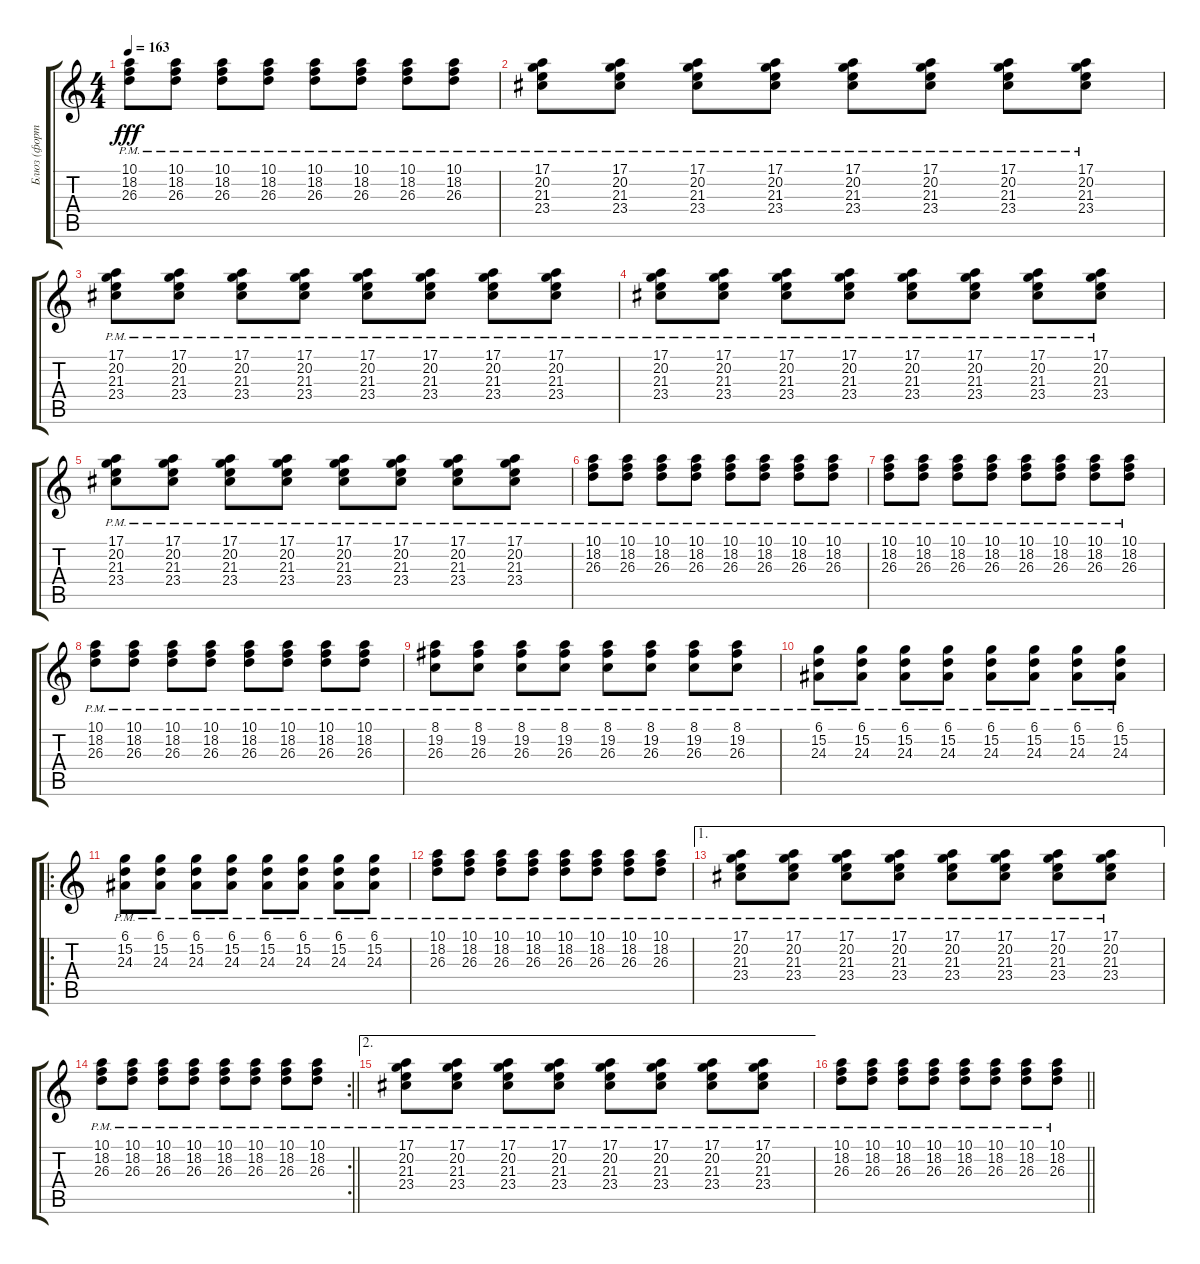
\track ("Блюз (фортепиано)" "Блюз (форт") {instrument acousticgrandpiano}
\staff {score tabs}
\tuning (E4 B3 G3 D3 A2 E2) {hide}
\ts (4 4)
\tempo 163
\clef g2
\ks c
(10.1{pm} 18.2{pm} 26.3{pm}).8{dy fff} (10.1{pm} 18.2{pm} 26.3{pm}).8 (10.1{pm} 18.2{pm} 26.3{pm}).8 (10.1{pm} 18.2{pm} 26.3{pm}).8 (10.1{pm} 18.2{pm} 26.3{pm}).8 (10.1{pm} 18.2{pm} 26.3{pm}).8 (10.1{pm} 18.2{pm} 26.3{pm}).8 (10.1{pm} 18.2{pm} 26.3{pm}).8 |
(17.1{pm} 20.2{pm} 21.3{pm} 23.4{pm}).8 (17.1{pm} 20.2{pm} 21.3{pm} 23.4{pm}).8 (17.1{pm} 20.2{pm} 21.3{pm} 23.4{pm}).8 (17.1{pm} 20.2{pm} 21.3{pm} 23.4{pm}).8 (17.1{pm} 20.2{pm} 21.3{pm} 23.4{pm}).8 (17.1{pm} 20.2{pm} 21.3{pm} 23.4{pm}).8 (17.1{pm} 20.2{pm} 21.3{pm} 23.4{pm}).8 (17.1{pm} 20.2{pm} 21.3{pm} 23.4{pm}).8 |
(17.1{pm} 20.2{pm} 21.3{pm} 23.4{pm}).8 (17.1{pm} 20.2{pm} 21.3{pm} 23.4{pm}).8 (17.1{pm} 20.2{pm} 21.3{pm} 23.4{pm}).8 (17.1{pm} 20.2{pm} 21.3{pm} 23.4{pm}).8 (17.1{pm} 20.2{pm} 21.3{pm} 23.4{pm}).8 (17.1{pm} 20.2{pm} 21.3{pm} 23.4{pm}).8 (17.1{pm} 20.2{pm} 21.3{pm} 23.4{pm}).8 (17.1{pm} 20.2{pm} 21.3{pm} 23.4{pm}).8 |
(17.1{pm} 20.2{pm} 21.3{pm} 23.4{pm}).8 (17.1{pm} 20.2{pm} 21.3{pm} 23.4{pm}).8 (17.1{pm} 20.2{pm} 21.3{pm} 23.4{pm}).8 (17.1{pm} 20.2{pm} 21.3{pm} 23.4{pm}).8 (17.1{pm} 20.2{pm} 21.3{pm} 23.4{pm}).8 (17.1{pm} 20.2{pm} 21.3{pm} 23.4{pm}).8 (17.1{pm} 20.2{pm} 21.3{pm} 23.4{pm}).8 (17.1{pm} 20.2{pm} 21.3{pm} 23.4{pm}).8 |
(17.1{pm} 20.2{pm} 21.3{pm} 23.4{pm}).8 (17.1{pm} 20.2{pm} 21.3{pm} 23.4{pm}).8 (17.1{pm} 20.2{pm} 21.3{pm} 23.4{pm}).8 (17.1{pm} 20.2{pm} 21.3{pm} 23.4{pm}).8 (17.1{pm} 20.2{pm} 21.3{pm} 23.4{pm}).8 (17.1{pm} 20.2{pm} 21.3{pm} 23.4{pm}).8 (17.1{pm} 20.2{pm} 21.3{pm} 23.4{pm}).8 (17.1{pm} 20.2{pm} 21.3{pm} 23.4{pm}).8 |
(10.1{pm} 18.2{pm} 26.3{pm}).8 (10.1{pm} 18.2{pm} 26.3{pm}).8 (10.1{pm} 18.2{pm} 26.3{pm}).8 (10.1{pm} 18.2{pm} 26.3{pm}).8 (10.1{pm} 18.2{pm} 26.3{pm}).8 (10.1{pm} 18.2{pm} 26.3{pm}).8 (10.1{pm} 18.2{pm} 26.3{pm}).8 (10.1{pm} 18.2{pm} 26.3{pm}).8 |
(10.1{pm} 18.2{pm} 26.3{pm}).8 (10.1{pm} 18.2{pm} 26.3{pm}).8 (10.1{pm} 18.2{pm} 26.3{pm}).8 (10.1{pm} 18.2{pm} 26.3{pm}).8 (10.1{pm} 18.2{pm} 26.3{pm}).8 (10.1{pm} 18.2{pm} 26.3{pm}).8 (10.1{pm} 18.2{pm} 26.3{pm}).8 (10.1{pm} 18.2{pm} 26.3{pm}).8 |
(10.1{pm} 18.2{pm} 26.3{pm}).8 (10.1{pm} 18.2{pm} 26.3{pm}).8 (10.1{pm} 18.2{pm} 26.3{pm}).8 (10.1{pm} 18.2{pm} 26.3{pm}).8 (10.1{pm} 18.2{pm} 26.3{pm}).8 (10.1{pm} 18.2{pm} 26.3{pm}).8 (10.1{pm} 18.2{pm} 26.3{pm}).8 (10.1{pm} 18.2{pm} 26.3{pm}).8 |
(8.1{pm} 19.2{pm} 26.3{pm}).8 (8.1{pm} 19.2{pm} 26.3{pm}).8 (8.1{pm} 19.2{pm} 26.3{pm}).8 (8.1{pm} 19.2{pm} 26.3{pm}).8 (8.1{pm} 19.2{pm} 26.3{pm}).8 (8.1{pm} 19.2{pm} 26.3{pm}).8 (8.1{pm} 19.2{pm} 26.3{pm}).8 (8.1{pm} 19.2{pm} 26.3{pm}).8 |
(6.1{pm} 15.2{pm} 24.3{pm}).8 (6.1{pm} 15.2{pm} 24.3{pm}).8 (6.1{pm} 15.2{pm} 24.3{pm}).8 (6.1{pm} 15.2{pm} 24.3{pm}).8 (6.1{pm} 15.2{pm} 24.3{pm}).8 (6.1{pm} 15.2{pm} 24.3{pm}).8 (6.1{pm} 15.2{pm} 24.3{pm}).8 (6.1{pm} 15.2{pm} 24.3{pm}).8 |
\ro
(6.1{pm} 15.2{pm} 24.3{pm}).8 (6.1{pm} 15.2{pm} 24.3{pm}).8 (6.1{pm} 15.2{pm} 24.3{pm}).8 (6.1{pm} 15.2{pm} 24.3{pm}).8 (6.1{pm} 15.2{pm} 24.3{pm}).8 (6.1{pm} 15.2{pm} 24.3{pm}).8 (6.1{pm} 15.2{pm} 24.3{pm}).8 (6.1{pm} 15.2{pm} 24.3{pm}).8 |
(10.1{pm} 18.2{pm} 26.3{pm}).8 (10.1{pm} 18.2{pm} 26.3{pm}).8 (10.1{pm} 18.2{pm} 26.3{pm}).8 (10.1{pm} 18.2{pm} 26.3{pm}).8 (10.1{pm} 18.2{pm} 26.3{pm}).8 (10.1{pm} 18.2{pm} 26.3{pm}).8 (10.1{pm} 18.2{pm} 26.3{pm}).8 (10.1{pm} 18.2{pm} 26.3{pm}).8 |
\ae 1
(17.1{pm} 20.2{pm} 21.3{pm} 23.4{pm}).8 (17.1{pm} 20.2{pm} 21.3{pm} 23.4{pm}).8 (17.1{pm} 20.2{pm} 21.3{pm} 23.4{pm}).8 (17.1{pm} 20.2{pm} 21.3{pm} 23.4{pm}).8 (17.1{pm} 20.2{pm} 21.3{pm} 23.4{pm}).8 (17.1{pm} 20.2{pm} 21.3{pm} 23.4{pm}).8 (17.1{pm} 20.2{pm} 21.3{pm} 23.4{pm}).8 (17.1{pm} 20.2{pm} 21.3{pm} 23.4{pm}).8 |
\rc 2
\barLineRight lightlight
(10.1{pm} 18.2{pm} 26.3{pm}).8 (10.1{pm} 18.2{pm} 26.3{pm}).8 (10.1{pm} 18.2{pm} 26.3{pm}).8 (10.1{pm} 18.2{pm} 26.3{pm}).8 (10.1{pm} 18.2{pm} 26.3{pm}).8 (10.1{pm} 18.2{pm} 26.3{pm}).8 (10.1{pm} 18.2{pm} 26.3{pm}).8 (10.1{pm} 18.2{pm} 26.3{pm}).8 |
\ae 2
(17.1{pm} 20.2{pm} 21.3{pm} 23.4{pm}).8 (17.1{pm} 20.2{pm} 21.3{pm} 23.4{pm}).8 (17.1{pm} 20.2{pm} 21.3{pm} 23.4{pm}).8 (17.1{pm} 20.2{pm} 21.3{pm} 23.4{pm}).8 (17.1{pm} 20.2{pm} 21.3{pm} 23.4{pm}).8 (17.1{pm} 20.2{pm} 21.3{pm} 23.4{pm}).8 (17.1{pm} 20.2{pm} 21.3{pm} 23.4{pm}).8 (17.1{pm} 20.2{pm} 21.3{pm} 23.4{pm}).8 |
\barLineRight lightlight
(10.1{pm} 18.2{pm} 26.3{pm}).8 (10.1{pm} 18.2{pm} 26.3{pm}).8 (10.1{pm} 18.2{pm} 26.3{pm}).8 (10.1{pm} 18.2{pm} 26.3{pm}).8 (10.1{pm} 18.2{pm} 26.3{pm}).8 (10.1{pm} 18.2{pm} 26.3{pm}).8 (10.1{pm} 18.2{pm} 26.3{pm}).8 (10.1{pm} 18.2{pm} 26.3{pm}).8
